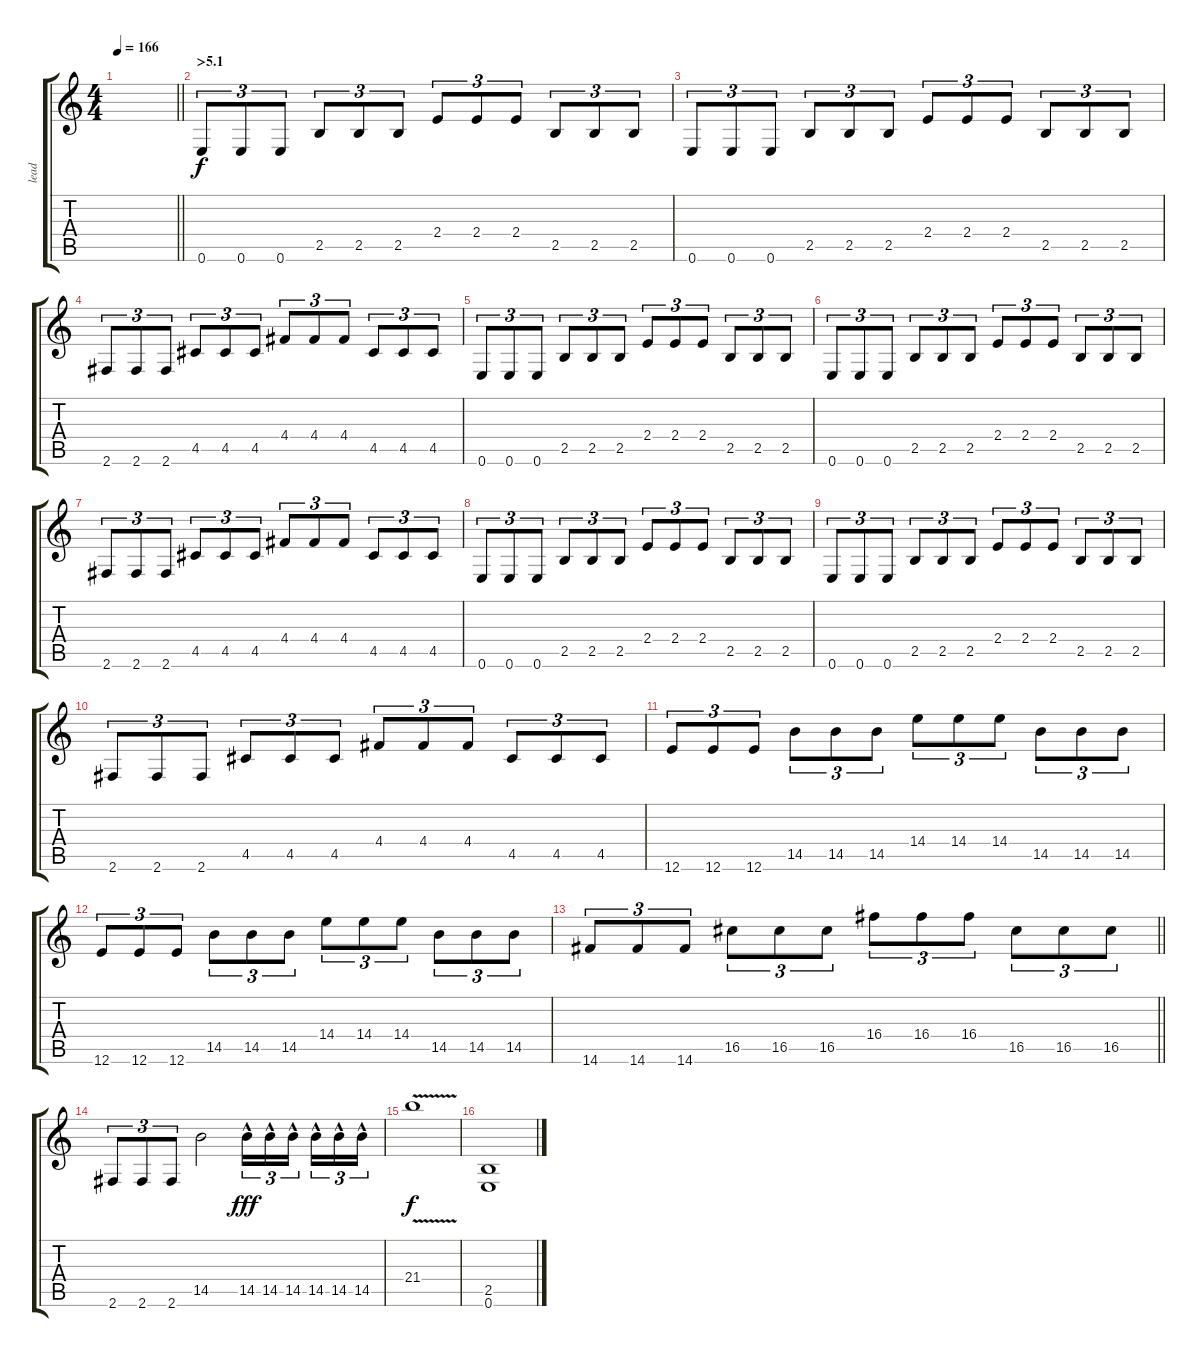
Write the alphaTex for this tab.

\track ("lead" "lead") {instrument distortionguitar bank 255}
\staff {score tabs}
\tuning (E4 B3 G3 D3 A2 E2) {hide}
\ts (4 4)
\tempo 166
\clef g2
\barLineRight lightlight
\ks c
|
\section ("" ">5.1")
0.6.8{tu (3 2)} 0.6.8{tu (3 2)} 0.6.8{tu (3 2)} 2.5.8{tu (3 2)} 2.5.8{tu (3 2)} 2.5.8{tu (3 2)} 2.4.8{tu (3 2)} 2.4.8{tu (3 2)} 2.4.8{tu (3 2)} 2.5.8{tu (3 2)} 2.5.8{tu (3 2)} 2.5.8{tu (3 2)} |
0.6.8{tu (3 2)} 0.6.8{tu (3 2)} 0.6.8{tu (3 2)} 2.5.8{tu (3 2)} 2.5.8{tu (3 2)} 2.5.8{tu (3 2)} 2.4.8{tu (3 2)} 2.4.8{tu (3 2)} 2.4.8{tu (3 2)} 2.5.8{tu (3 2)} 2.5.8{tu (3 2)} 2.5.8{tu (3 2)} |
2.6.8{tu (3 2)} 2.6.8{tu (3 2)} 2.6.8{tu (3 2)} 4.5.8{tu (3 2)} 4.5.8{tu (3 2)} 4.5.8{tu (3 2)} 4.4.8{tu (3 2)} 4.4.8{tu (3 2)} 4.4.8{tu (3 2)} 4.5.8{tu (3 2)} 4.5.8{tu (3 2)} 4.5.8{tu (3 2)} |
0.6.8{tu (3 2)} 0.6.8{tu (3 2)} 0.6.8{tu (3 2)} 2.5.8{tu (3 2)} 2.5.8{tu (3 2)} 2.5.8{tu (3 2)} 2.4.8{tu (3 2)} 2.4.8{tu (3 2)} 2.4.8{tu (3 2)} 2.5.8{tu (3 2)} 2.5.8{tu (3 2)} 2.5.8{tu (3 2)} |
0.6.8{tu (3 2)} 0.6.8{tu (3 2)} 0.6.8{tu (3 2)} 2.5.8{tu (3 2)} 2.5.8{tu (3 2)} 2.5.8{tu (3 2)} 2.4.8{tu (3 2)} 2.4.8{tu (3 2)} 2.4.8{tu (3 2)} 2.5.8{tu (3 2)} 2.5.8{tu (3 2)} 2.5.8{tu (3 2)} |
2.6.8{tu (3 2)} 2.6.8{tu (3 2)} 2.6.8{tu (3 2)} 4.5.8{tu (3 2)} 4.5.8{tu (3 2)} 4.5.8{tu (3 2)} 4.4.8{tu (3 2)} 4.4.8{tu (3 2)} 4.4.8{tu (3 2)} 4.5.8{tu (3 2)} 4.5.8{tu (3 2)} 4.5.8{tu (3 2)} |
0.6.8{tu (3 2)} 0.6.8{tu (3 2)} 0.6.8{tu (3 2)} 2.5.8{tu (3 2)} 2.5.8{tu (3 2)} 2.5.8{tu (3 2)} 2.4.8{tu (3 2)} 2.4.8{tu (3 2)} 2.4.8{tu (3 2)} 2.5.8{tu (3 2)} 2.5.8{tu (3 2)} 2.5.8{tu (3 2)} |
0.6.8{tu (3 2)} 0.6.8{tu (3 2)} 0.6.8{tu (3 2)} 2.5.8{tu (3 2)} 2.5.8{tu (3 2)} 2.5.8{tu (3 2)} 2.4.8{tu (3 2)} 2.4.8{tu (3 2)} 2.4.8{tu (3 2)} 2.5.8{tu (3 2)} 2.5.8{tu (3 2)} 2.5.8{tu (3 2)} |
2.6.8{tu (3 2)} 2.6.8{tu (3 2)} 2.6.8{tu (3 2)} 4.5.8{tu (3 2)} 4.5.8{tu (3 2)} 4.5.8{tu (3 2)} 4.4.8{tu (3 2)} 4.4.8{tu (3 2)} 4.4.8{tu (3 2)} 4.5.8{tu (3 2)} 4.5.8{tu (3 2)} 4.5.8{tu (3 2)} |
12.6.8{tu (3 2)} 12.6.8{tu (3 2)} 12.6.8{tu (3 2)} 14.5.8{tu (3 2)} 14.5.8{tu (3 2)} 14.5.8{tu (3 2)} 14.4.8{tu (3 2)} 14.4.8{tu (3 2)} 14.4.8{tu (3 2)} 14.5.8{tu (3 2)} 14.5.8{tu (3 2)} 14.5.8{tu (3 2)} |
12.6.8{tu (3 2)} 12.6.8{tu (3 2)} 12.6.8{tu (3 2)} 14.5.8{tu (3 2)} 14.5.8{tu (3 2)} 14.5.8{tu (3 2)} 14.4.8{tu (3 2)} 14.4.8{tu (3 2)} 14.4.8{tu (3 2)} 14.5.8{tu (3 2)} 14.5.8{tu (3 2)} 14.5.8{tu (3 2)} |
\barLineRight lightlight
14.6.8{tu (3 2)} 14.6.8{tu (3 2)} 14.6.8{tu (3 2)} 16.5.8{tu (3 2)} 16.5.8{tu (3 2)} 16.5.8{tu (3 2)} 16.4.8{tu (3 2)} 16.4.8{tu (3 2)} 16.4.8{tu (3 2)} 16.5.8{tu (3 2)} 16.5.8{tu (3 2)} 16.5.8{tu (3 2)} |
2.6.8{tu (3 2)} 2.6.8{tu (3 2)} 2.6.8{tu (3 2)} 14.5.2 14.5{hac}.16{tu (3 2) dy fff} 14.5{hac}.16{tu (3 2)} 14.5{hac}.16{tu (3 2) beam splitsecondary} 14.5{hac}.16{tu (3 2)} 14.5{hac}.16{tu (3 2)} 14.5{hac}.16{tu (3 2)} |
21.4{v}.1{dy f} |
(2.5 0.6).1
